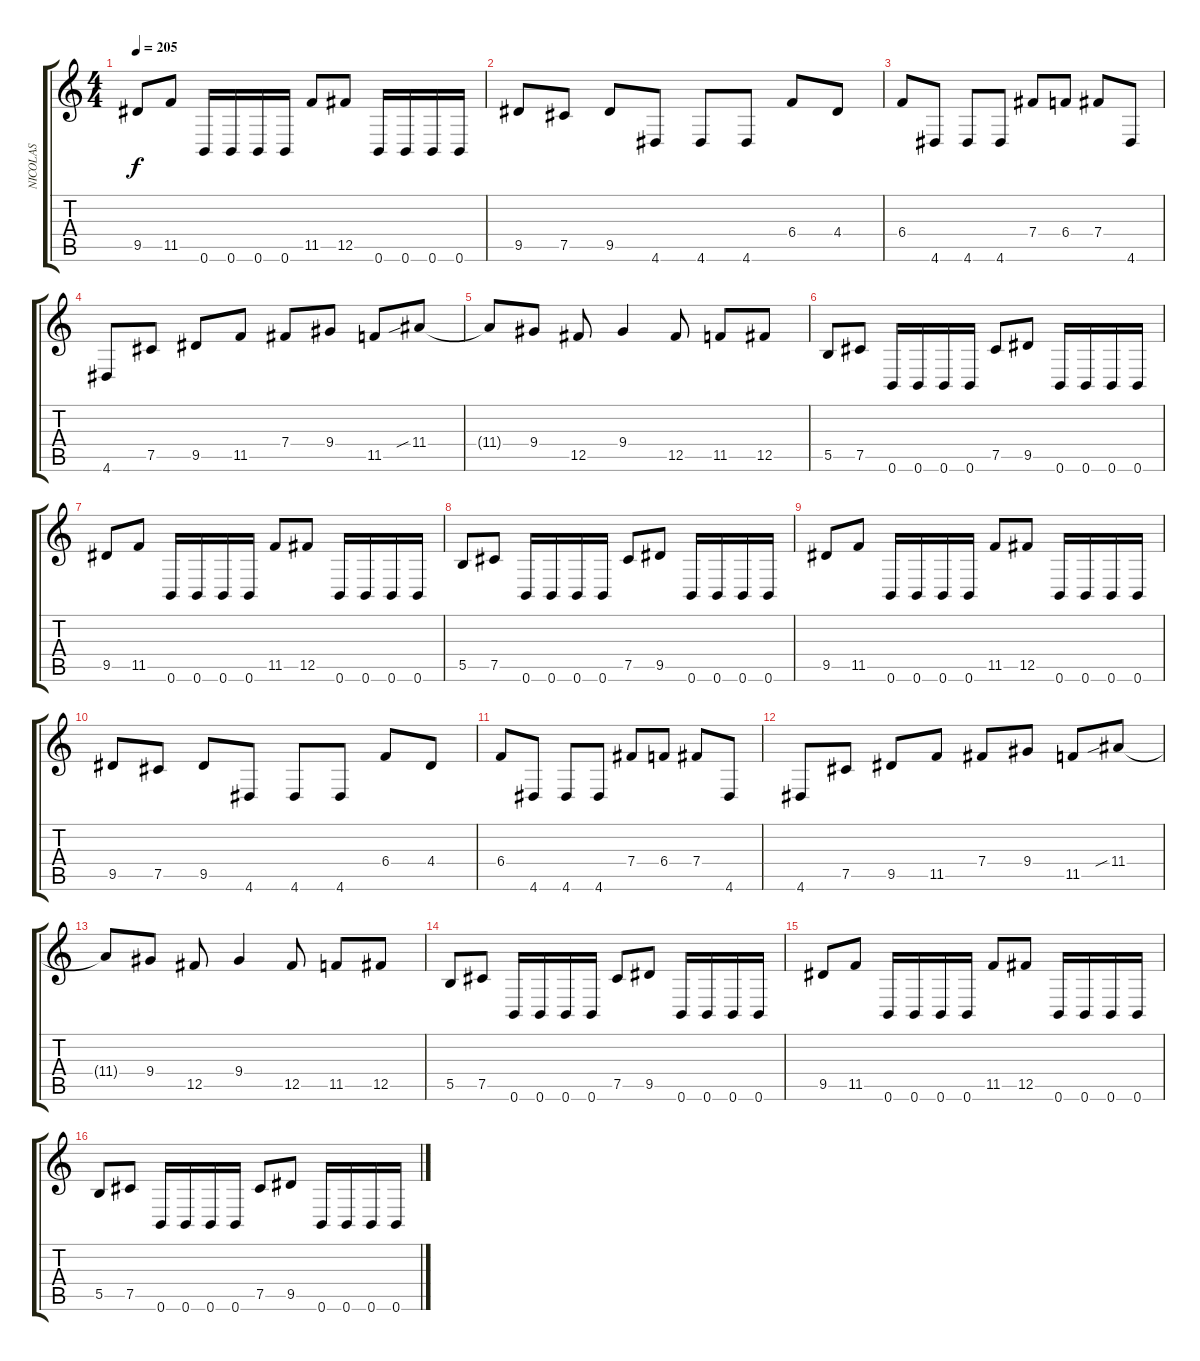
\track ("NICOLAS" "NICOLAS") {instrument overdrivenguitar}
\staff {score tabs}
\tuning (Db4 Ab3 E3 B2 Gb2 B1) {hide}
\ts (4 4)
\tempo 205
\clef g2
\ks c
9.5.8{dy f} 11.5.8 0.6.16 0.6.16 0.6.16 0.6.16 11.5.8 12.5.8 0.6.16 0.6.16 0.6.16 0.6.16 |
9.5.8 7.5.8 9.5.8 4.6.8 4.6.8 4.6.8 6.4.8 4.4.8 |
6.4.8 4.6.8 4.6.8 4.6.8 7.4.8 6.4.8 7.4.8 4.6.8 |
4.6.8 7.5.8 9.5.8 11.5.8 7.4.8 9.4.8 11.5.8 11.4{sib}.8 |
11.4{t}.8 9.4.8 12.5.8 9.4.4 12.5.8 11.5.8 12.5.8 |
5.5.8 7.5.8 0.6.16 0.6.16 0.6.16 0.6.16 7.5.8 9.5.8 0.6.16 0.6.16 0.6.16 0.6.16 |
9.5.8 11.5.8 0.6.16 0.6.16 0.6.16 0.6.16 11.5.8 12.5.8 0.6.16 0.6.16 0.6.16 0.6.16 |
5.5.8 7.5.8 0.6.16 0.6.16 0.6.16 0.6.16 7.5.8 9.5.8 0.6.16 0.6.16 0.6.16 0.6.16 |
9.5.8 11.5.8 0.6.16 0.6.16 0.6.16 0.6.16 11.5.8 12.5.8 0.6.16 0.6.16 0.6.16 0.6.16 |
9.5.8 7.5.8 9.5.8 4.6.8 4.6.8 4.6.8 6.4.8 4.4.8 |
6.4.8 4.6.8 4.6.8 4.6.8 7.4.8 6.4.8 7.4.8 4.6.8 |
4.6.8 7.5.8 9.5.8 11.5.8 7.4.8 9.4.8 11.5.8 11.4{sib}.8 |
11.4{t}.8 9.4.8 12.5.8 9.4.4 12.5.8 11.5.8 12.5.8 |
5.5.8 7.5.8 0.6.16 0.6.16 0.6.16 0.6.16 7.5.8 9.5.8 0.6.16 0.6.16 0.6.16 0.6.16 |
9.5.8 11.5.8 0.6.16 0.6.16 0.6.16 0.6.16 11.5.8 12.5.8 0.6.16 0.6.16 0.6.16 0.6.16 |
5.5.8 7.5.8 0.6.16 0.6.16 0.6.16 0.6.16 7.5.8 9.5.8 0.6.16 0.6.16 0.6.16 0.6.16
